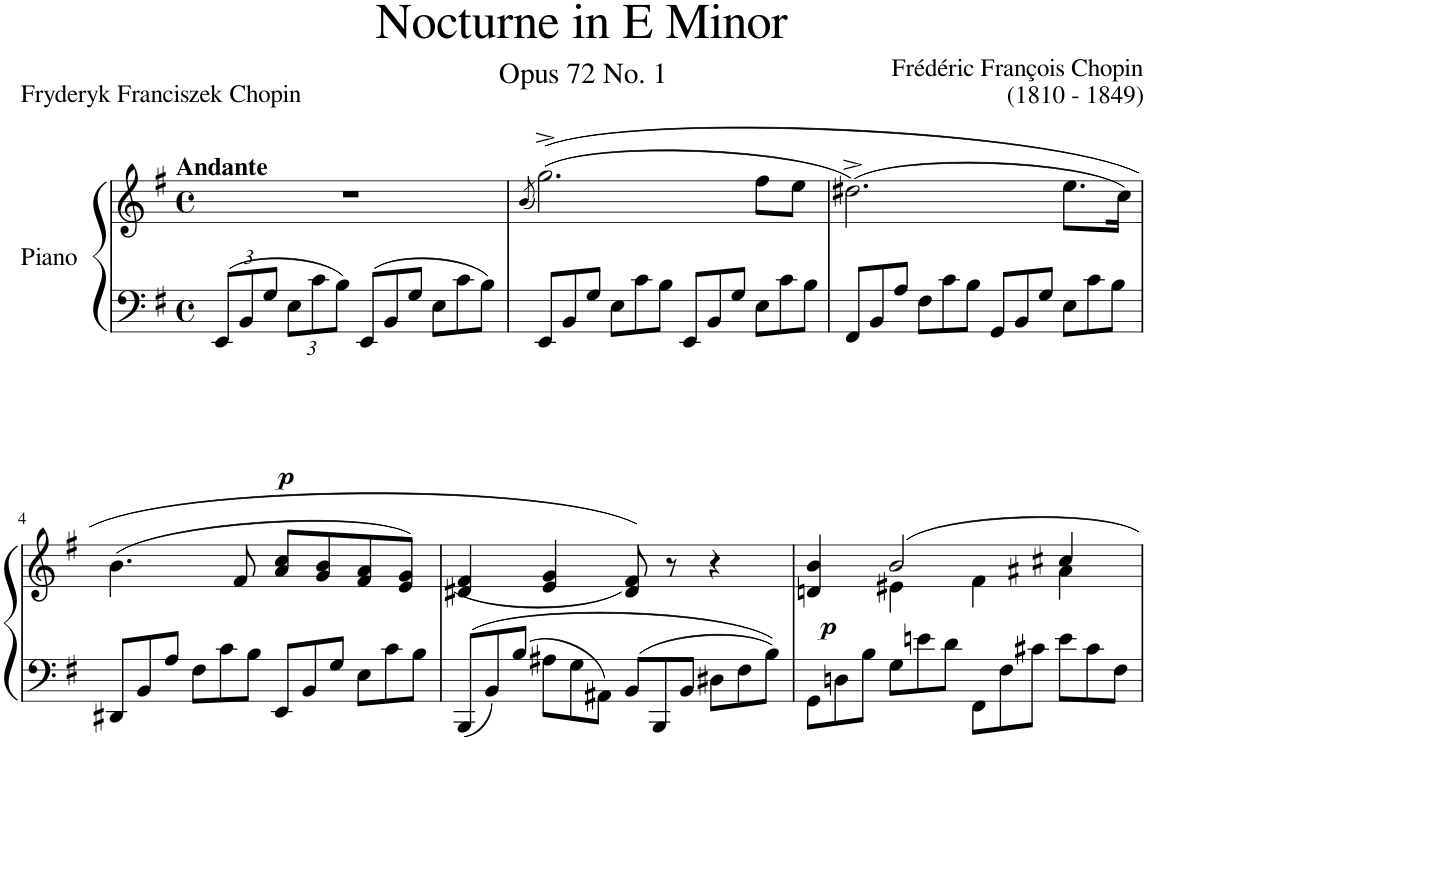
**kern	**kern	**dynam
*part1	*part1	*part1
*staff2	*staff1	*staff1/2
*I"Piano	*	*
*I'Pno	*	*
*clefF4	*clefG2	*
*k[f#]	*k[f#]	*
*M4/4	*M4/4	*
*met(c)	*met(c)	*
*Xbrackettup	*	*
=1	=1	=1
*	*^	*
!	!LO:TX:a:B:t=Andante	!	!
!	!	!	!LO:DY:b=2
12EE/L	1r	2...ryy	p
12BB/	.	.	.
12G/J	.	.	.
12E\L	.	.	.
12c\	.	.	.
12B\J	.	.	.
*Xtuplet	*	*	*
12EE/L	.	.	.
12BB/	.	.	.
12G/J	.	.	.
12E\L	.	.	.
12c\	.	.	.
12B\J	.	.	.
.	.	16b!	.
*	*v	*v	*
=2	=2	=2
.	(8qb/	.
12EE/L	((2.gg^\)	.
12BB/	.	.
12G/J	.	.
12E\L	.	.
12c\	.	.
12B\J	.	.
12EE/L	.	.
12BB/	.	.
12G/J	.	.
12E\L	8ff#\L	.
12c\	.	.
.	8ee\J	.
12B\J	.	.
=3	=3	=3
12FF#/L	(2.dd#X^\)	.
12BB/	.	.
12A/J	.	.
12F#\L	.	.
12c\	.	.
12B\J	.	.
12GG/L	.	.
12BB/	.	.
12G/J	.	.
12E\L	8.ee\L	.
12c\	.	.
12B\J	.	.
.	16cc\Jk)	.
!!LO:LB:g=z
=4	=4	=4
12DD#X/L	(4.b\	.
12BB/	.	.
12A/J	.	.
12F#\L	.	.
12c\	.	.
.	8f#/	.
12B\J	.	.
12EE/L	8a/ 8cc/L	.
12BB/	.	.
.	8g/ 8b/	.
12G/J	.	.
12E\L	8f#/ 8a/	.
12c\	.	.
.	8e/ 8g/J)	.
12B\J	.	.
=5	=5	=5
12BBB/L	(4d#X/ 4f#/	.
12BB/	.	.
12B/J	.	.
12A#X\L	4e/ 4g/	.
12G\	.	.
12AA#X\J	.	.
12BB/L	8d#/ 8f#/))	.
12BBB/	.	.
.	8r	.
12BB/J	.	.
12D#X\L	4r	.
12F#\	.	.
12B\J	.	.
=6	=6	=6
*	*^	*
!	!	!	!LO:DY:b
12GG\L	4dn/ 4b/	4ryy	p
12Dn\	.	.	.
12B\J	.	.	.
12G\L	2b/	4e#X\	.
12en\	.	.	.
12d\J	.	.	.
12FF#\L	.	4f#\	.
12F#\	.	.	.
12c#X\J	.	.	.
12e\L	4cc#X/	4a#X\	.
12c#\	.	.	.
12F#\J	.	.	.
*	*v	*v	*
=	=	=
*-	*-	*-
